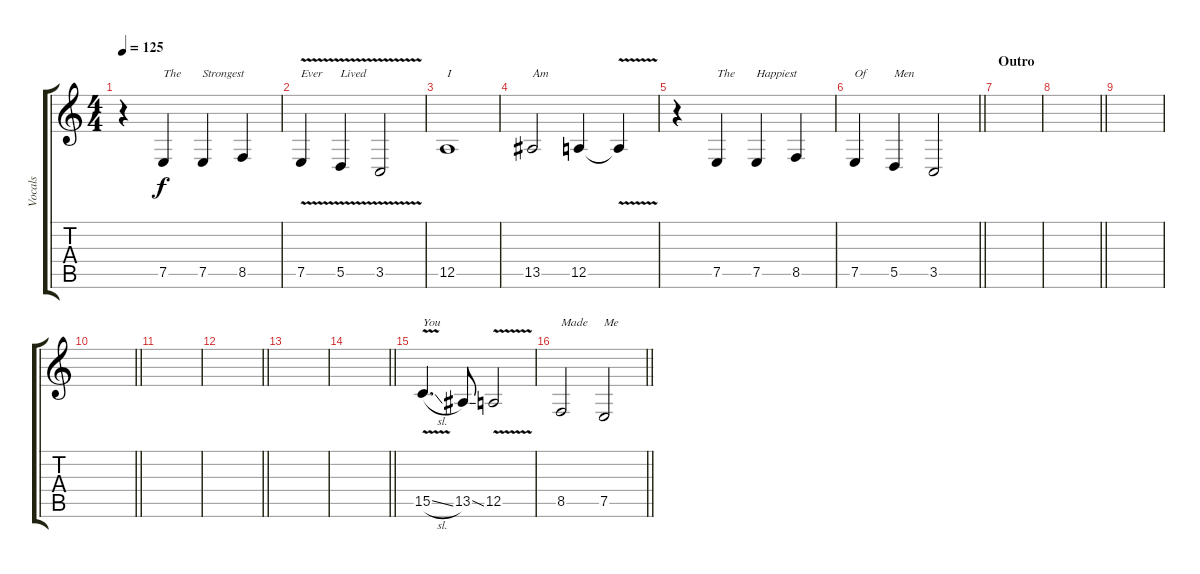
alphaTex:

\track ("Vocals" "Vocals") {instrument lead1square}
\staff {score tabs}
\tuning (E4 B3 G3 D3 A2 D2) {hide}
\ts (4 4)
\tempo 125
\clef g2
\ks c
r.4{dy f} 7.5.4{txt "The"} 7.5.4{txt "Strongest"} 8.5.4 |
7.5{v}.4{txt "Ever"} 5.5{v}.4{txt "Lived"} 3.5{v}.2 |
12.5.1{txt "I"} |
13.5.2{txt "Am"} 12.5.4 12.5{v t}.4 |
r.4 7.5.4{txt "The"} 7.5.4{txt "Happiest"} 8.5.4 |
\barLineRight lightlight
7.5.4{txt "Of"} 5.5.4{txt "Men"} 3.5.2 |
\section ("" "Outro")
|
\barLineRight lightlight
|
|
\barLineRight lightlight
|
|
\barLineRight lightlight
|
|
\barLineRight lightlight
|
15.5{v sl}.4{d txt "You"} 13.5{ss}.8 12.5{v}.2 |
\barLineRight lightlight
8.5.2{txt "Made "} 7.5.2{txt "Me"}
